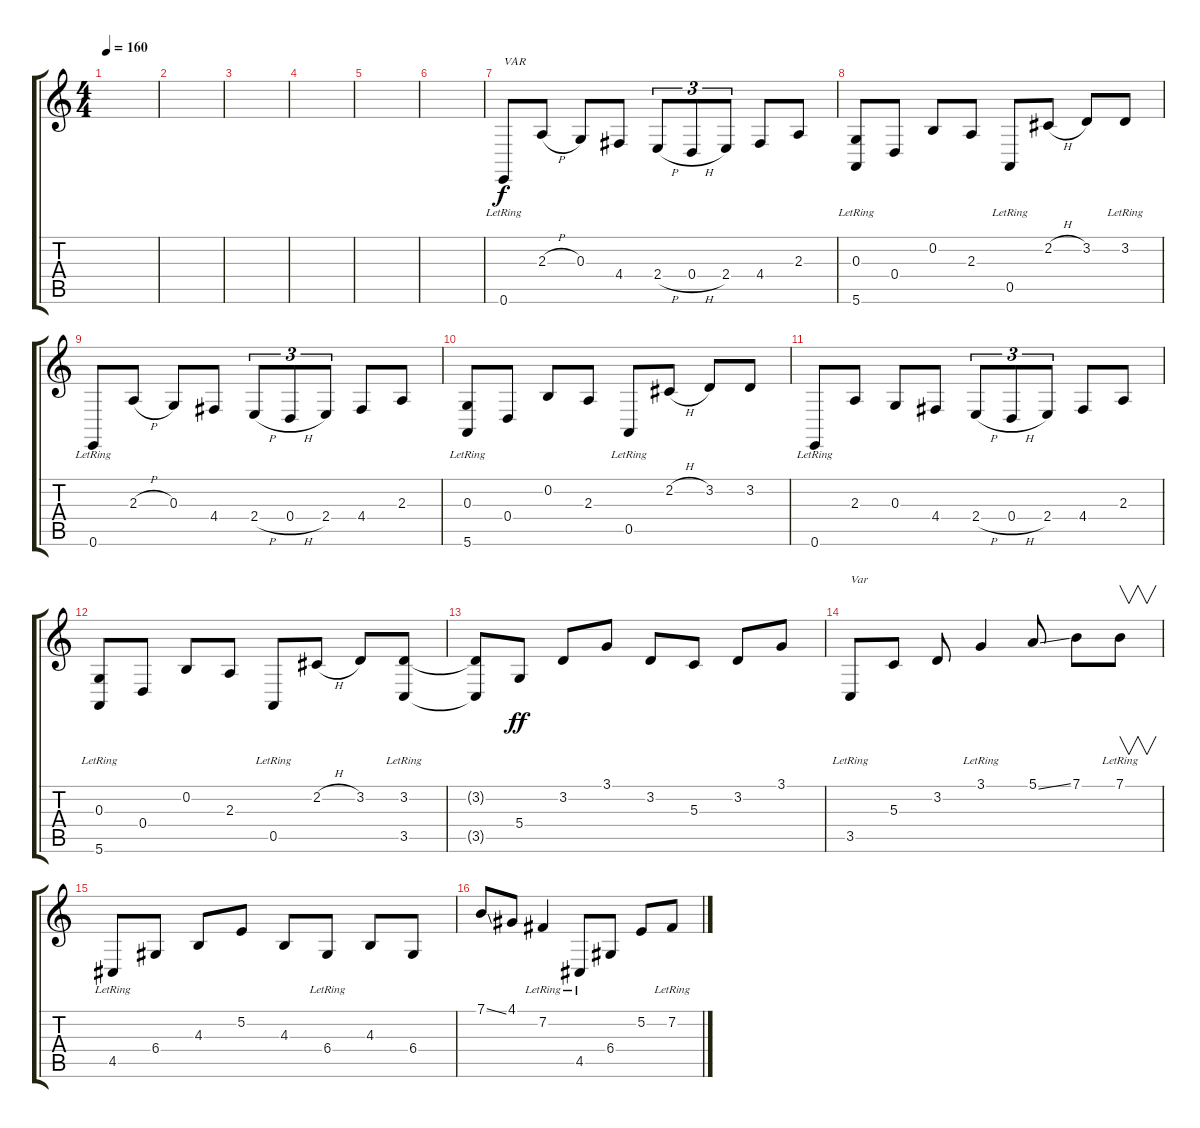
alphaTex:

\track "" {instrument synthstrings1}
\staff {score tabs}
\tuning (E4 B3 G3 D3 A2 E2) {hide}
\ts (4 4)
\tempo 160
\clef g2
\ks c
|
|
|
|
|
|
0.6{lr}.8{txt "VAR"} 2.3{h}.8 0.3.8 4.4.8 2.4{h}.8{tu (3 2)} 0.4{h}.8{tu (3 2)} 2.4.8{tu (3 2)} 4.4.8 2.3.8 |
(0.3 5.6{lr}).8 0.4.8 0.2.8 2.3.8 0.5{lr}.8 2.2{h}.8 3.2.8 3.2{lr}.8 |
0.6{lr}.8 2.3{h}.8 0.3.8 4.4.8 2.4{h}.8{tu (3 2)} 0.4{h}.8{tu (3 2)} 2.4.8{tu (3 2)} 4.4.8 2.3.8 |
(0.3 5.6{lr}).8 0.4.8 0.2.8 2.3.8 0.5{lr}.8 2.2{h}.8 3.2.8 3.2.8 |
0.6{lr}.8 2.3.8 0.3.8 4.4.8 2.4{h}.8{tu (3 2)} 0.4{h}.8{tu (3 2)} 2.4.8{tu (3 2)} 4.4.8 2.3.8 |
(0.3 5.6{lr}).8 0.4.8 0.2.8 2.3.8 0.5{lr}.8 2.2{h}.8 3.2.8 (3.2{lr} 3.5{lr}).8 |
(3.2{t} 3.5{t}).8{dy f} 5.4.8{dy ff} 3.2.8 3.1.8 3.2.8 5.3.8 3.2.8 3.1.8 |
3.5{lr}.8{txt "Var"} 5.3.8 3.2.8 3.1{lr}.4 5.1{ss}.8 7.1.8 7.1{lr}.8{v} |
4.5{lr}.8 6.4.8 4.3.8 5.2.8 4.3.8 6.4{lr}.8 4.3.8 6.4.8 |
7.1{ss}.8 4.1.8 7.2{lr}.4 4.5{lr}.8 6.4.8 5.2.8 7.2{lr}.8
